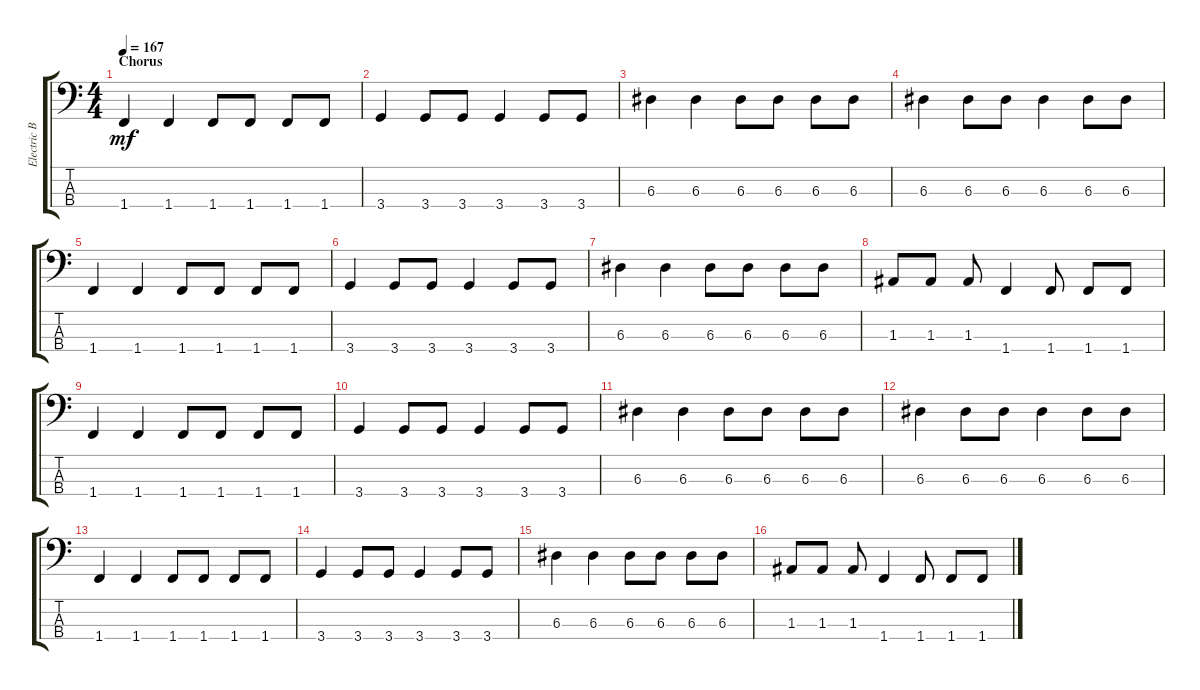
\track ("Electric Bass" "Electric B") {instrument electricbassfinger}
\staff {score tabs}
\tuning (G2 D2 A1 E1) {hide}
\ts (4 4)
\section ("" "Chorus")
\tempo 167
\clef f4
\ks c
1.4.4{dy mf} 1.4.4 1.4.8 1.4.8 1.4.8 1.4.8 |
3.4.4 3.4.8 3.4.8 3.4.4 3.4.8 3.4.8 |
6.3.4 6.3.4 6.3.8 6.3.8 6.3.8 6.3.8 |
6.3.4 6.3.8 6.3.8 6.3.4 6.3.8 6.3.8 |
1.4.4 1.4.4 1.4.8 1.4.8 1.4.8 1.4.8 |
3.4.4 3.4.8 3.4.8 3.4.4 3.4.8 3.4.8 |
6.3.4 6.3.4 6.3.8 6.3.8 6.3.8 6.3.8 |
1.3.8 1.3.8 1.3.8 1.4.4 1.4.8 1.4.8 1.4.8 |
1.4.4 1.4.4 1.4.8 1.4.8 1.4.8 1.4.8 |
3.4.4 3.4.8 3.4.8 3.4.4 3.4.8 3.4.8 |
6.3.4 6.3.4 6.3.8 6.3.8 6.3.8 6.3.8 |
6.3.4 6.3.8 6.3.8 6.3.4 6.3.8 6.3.8 |
1.4.4 1.4.4 1.4.8 1.4.8 1.4.8 1.4.8 |
3.4.4 3.4.8 3.4.8 3.4.4 3.4.8 3.4.8 |
6.3.4 6.3.4 6.3.8 6.3.8 6.3.8 6.3.8 |
1.3.8 1.3.8 1.3.8 1.4.4 1.4.8 1.4.8 1.4.8
